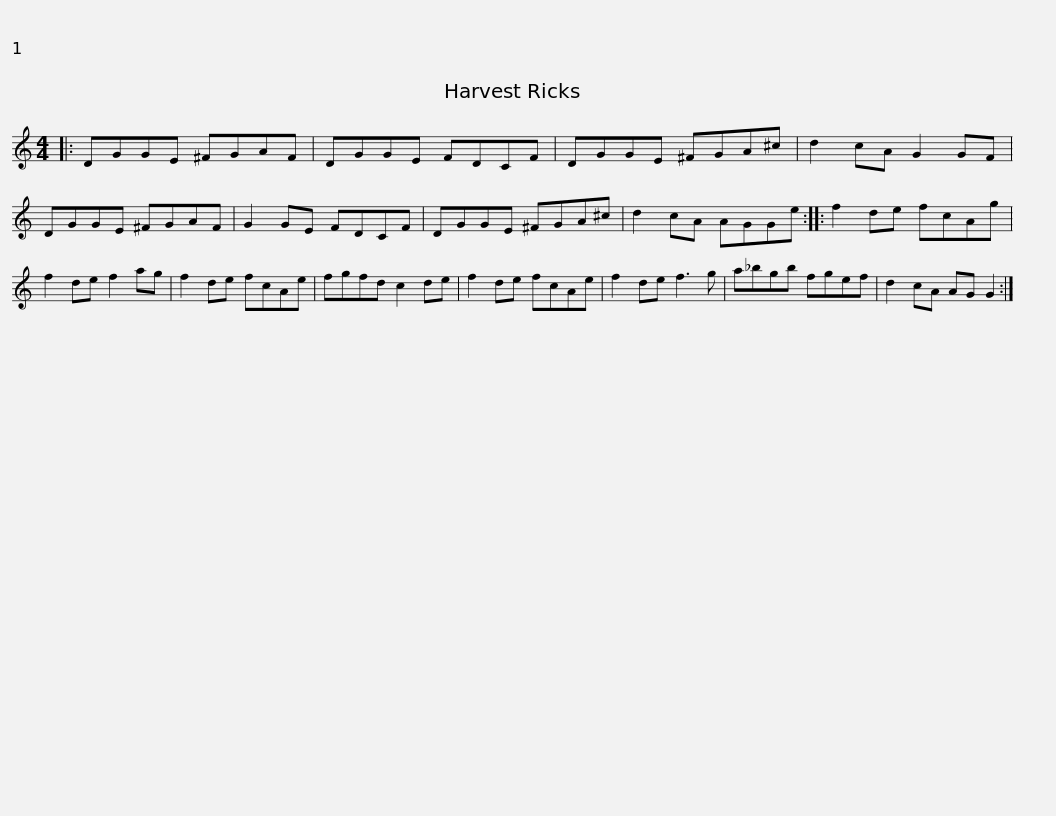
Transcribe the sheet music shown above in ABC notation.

X:1
L:1/8
M:4/4
I:linebreak $
K:C
V:1 treble
V:1
|: DGGE ^FGAF | DGGE FDCF | DGGE ^FGA^c | d2 cA G2 GF | DGGE ^FGAF |$ %5
 G2 GE FDCF | DGGE ^FGA^c | d2 cA AGGe :: f2 de fcAg | f2 de f2 ag | %10
 f2 de fcAe |$ fgfd c2 de | f2 de fcAe | f2 de f3 g | a_bgb fgef | %15
 d2 cA AG G2 :| %16
